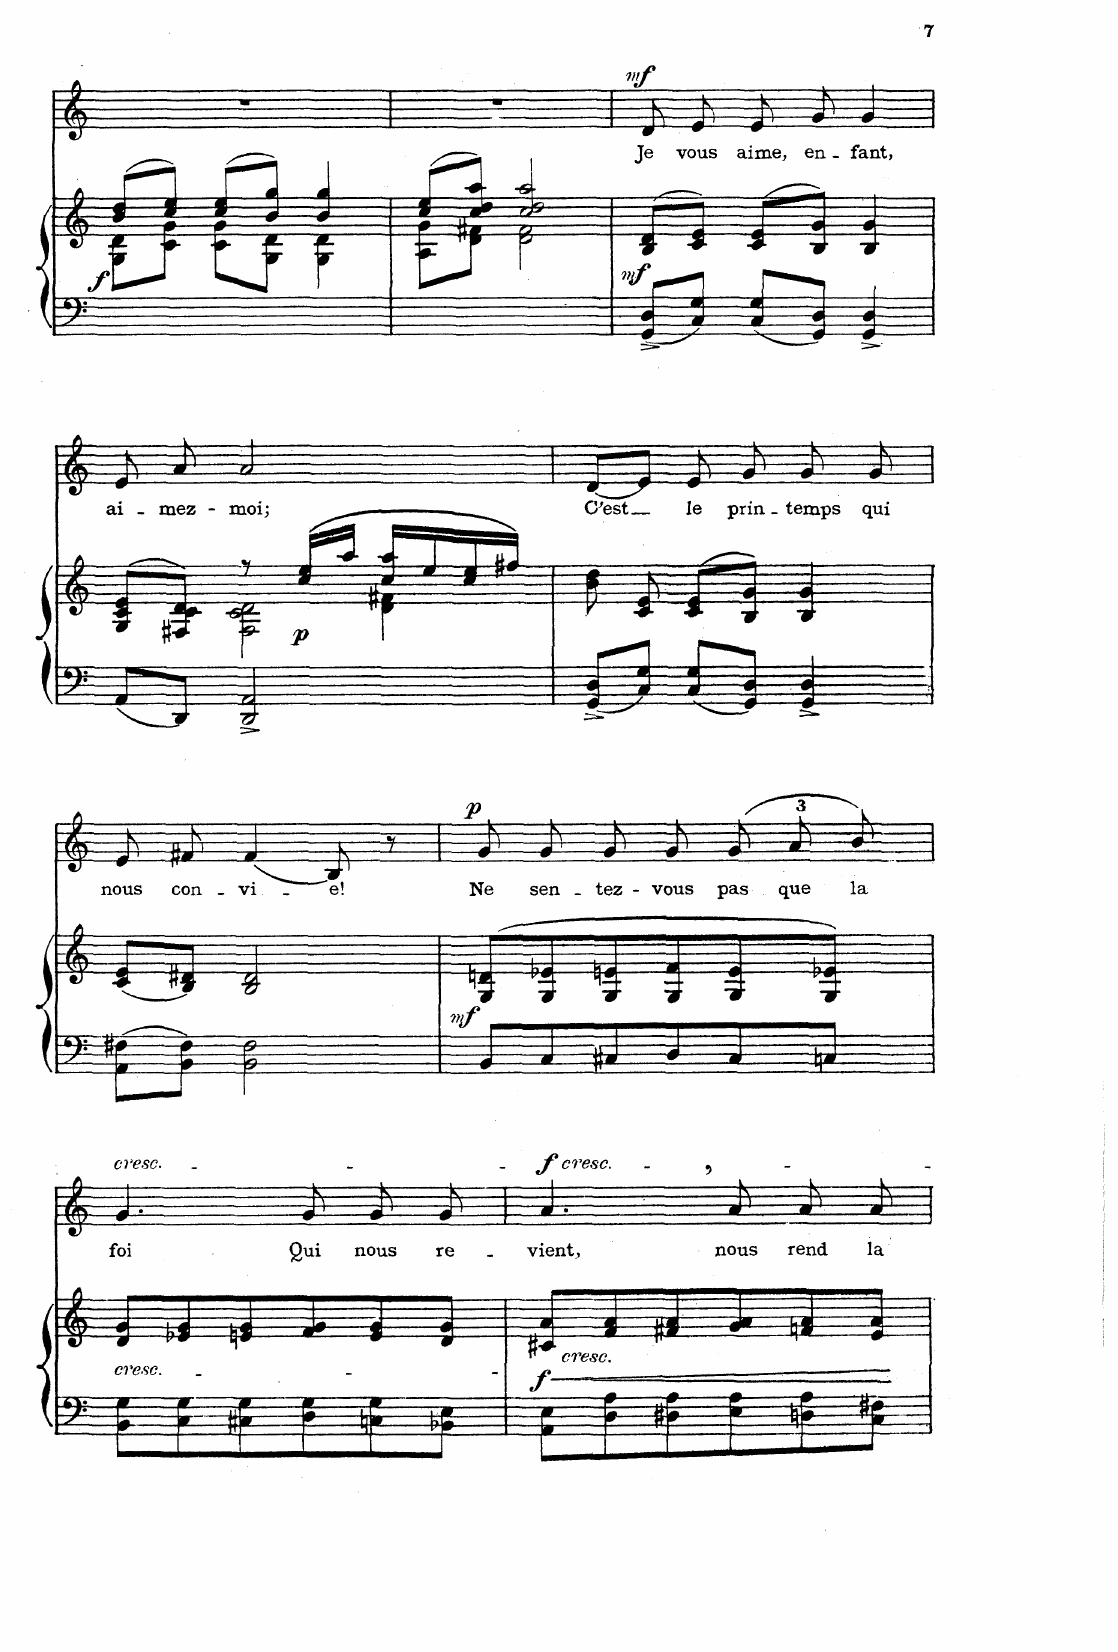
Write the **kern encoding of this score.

**kern	**kern	**dynam	**kern	**text	**dynam
*part2	*part2	*part2	*part1	*part1	*part1
*staff3	*staff2	*staff2/3	*staff1	*staff1	*staff1
*I"Piano	*	*	*I"Chant Voice	*	*
*I'Pno	*	*	*	*	*
*clefF4	*clefG2	*	*clefG2	*	*
*k[]	*k[]	*	*k[]	*	*
*M3/4	*M3/4	*	*M3/4	*	*
=23	=23	=23	=23	=23	=23
*	*^	*	*	*	*
!	!	!	!LO:DY:b	!	!	!
2.ryy	(>8b/ 8dd/L	8G\ 8d\L	f	2.r	.	.
.	8cc/ 8ee/J)	8c\ 8g\J	.	.	.	.
.	(>8cc/ 8ee/L	8c\ 8g\L	.	.	.	.
.	8b/ 8gg/J)	8G\ 8d\J	.	.	.	.
.	4b/ 4gg/	4G\ 4d\	.	.	.	.
=24	=24	=24	=24	=24	=24	=24
2.ryy	(>8cc/ 8ee/L	8A\ 8g\L	.	2.r	.	.
.	8cc/ 8dd/ 8aa/J)	8d\ 8f#X\J	.	.	.	.
.	2cc/ 2dd/ 2aa/	2d\ 2f#\	.	.	.	.
=25	=25	=25	=25	=25	=25	=25
!	!	!	!LO:DY:b	!	!	!LO:DY:a
*	*v	*v	*	*	*	*
8GG/^ 8D/^L	(>8B/ 8d/L	mf	8d/	Je	mf
8C/ 8G/J	8c/ 8e/J)	.	8e/	vous	.
8C/ 8G/L	(>8c/ 8e/L	.	8e/	aime,	.
8GG/ 8D/J	8B/ 8g/J)	.	8g/	en-	.
4GG/^ 4D/^	4B/ 4g/	.	4g/	-fant,	.
=26	=26	=26	=26	=26	=26
*	*^	*	*	*	*
*	*	*^	*	*	*	*
8AA/L	(>8G/ 8c/ 8e/L	4ryy	2ryy	.	8e/	ai-	.
8DD/J	8F#X/ 8c/ 8d/J)	.	.	.	8a/	-mez-	.
2DD/^ 2AA/^	8r	2F#\ 2c\ 2d\	.	.	2a/	-moi;	.
!	!	!	!	!LO:DY:b	!	!	!
.	(16cc/ 16ee/LL	.	.	p	.	.	.
.	16aa/JJ	.	.	.	.	.	.
.	16cc/ 16aa/LL	.	4d\ 4f#X\	.	.	.	.
.	16ee/	.	.	.	.	.	.
.	16cc/ 16ee/	.	.	.	.	.	.
.	16ff#X/JJ)	.	.	.	.	.	.
*	*v	*v	*v	*	*	*	*
=27	=27	=27	=27	=27	=27
8GG/^ 8D/^L	8b\ 8dd\	.	(8d/L	C’est	.
8C/ 8G/J	8c/ 8e/	.	8e/J)	.	.
8C/ 8G/L	(>8c/ 8e/L	.	8e/	le	.
8GG/ 8D/J	8B/ 8g/J)	.	8g/	prin-	.
4GG/^ 4D/^	4B/ 4g/	.	8g/	-temps	.
.	.	.	8g/	qui	.
=28	=28	=28	=28	=28	=28
8AA\ [8F#X\L	(8c/ 8e/L	.	8e/	nous	.
8BB\ 8F#\]J	8B/ 8d#X/J)	.	8f#X/	con-	.
2BB\ 2F#\	2B/ 2d#/	.	(4f#/	-vi-	.
.	.	.	8B/)	-e!	.
.	.	.	8r	.	.
=29	=29	=29	=29	=29	=29
!	!	!LO:DY:b	!	!	!LO:DY:a
8BB/L	(>8G/ 8dn/L	mf	8g/	Ne	p
8C/	8G/ 8e-X/	.	8g/	sen-	.
8C#X/	8G/ 8en/	.	8g/	-tez-	.
8D/	8G/ 8f/	.	8g/	-vous	.
8C#/	8G/ 8e/	.	12g/	pas	.
.	.	.	12a/	que	.
8Cn/J	8G/ 8e-X/J)	.	.	.	.
.	.	.	12b\	la	.
=30	=30	=30	=30	=30	=30
!	!	!	!LO:TX:a:i:t=cresc.	!	!
!	!LO:TX:b:i:t=cresc.	!	!	!	!
8BB\ 8G\L	8d/ 8g/L	.	4.g/	foi	.
8C\ 8G\	8e-X/ 8g/	.	.	.	.
8C#X\ 8G\	8en/ 8g/	.	.	.	.
8D\ 8G\	8f/ 8g/	.	8g/	Qui	.
8Cn\ 8G\	8e/ 8g/	.	8g/	nous	.
8BB-X\ 8E\J	8d/ 8g/J	.	8g/	re-	.
=31	=31	=31	=31	=31	=31
!	!	!	!LO:TX:a:i:t=cresc.	!	!
!	!LO:TX:b:i:t=cresc.	!	!	!	!
!	!	!LO:HP:b	!	!	!
!	!	!LO:DY:n=1:b	!	!	!LO:DY:a
8AA\ 8E\L	8c#X/ 8a/L	< f	4.a,/	-vient,	f
8D\ 8A\	8f/ 8a/	.	.	.	.
8D#X\ 8A\	8f#X/ 8a/	.	.	.	.
8E\ 8A\	8g/ 8a/	.	8a/	nous	.
8Dn\ 8A\	8fn/ 8a/	.	8a/	rend	.
8C\ 8F#X\J	8e/ 8a/J	.	8a/	la	.
.	.	[	.	.	.
=	=	=	=	=	=
*-	*-	*-	*-	*-	*-
